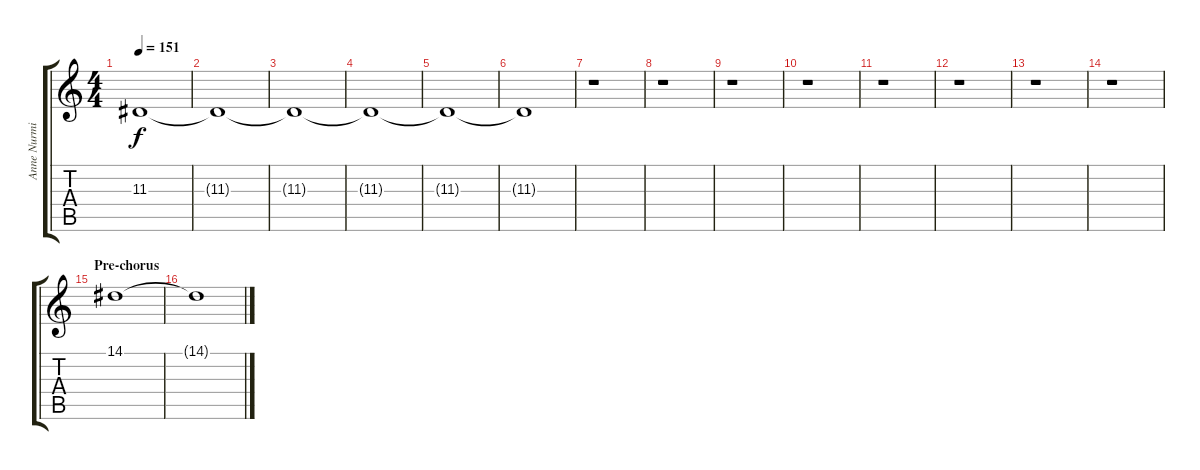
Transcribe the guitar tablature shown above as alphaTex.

\track ("Anne Nurmi" "Anne Nurmi") {instrument pad2warm}
\staff {score tabs}
\tuning (Db4 Ab3 E3 B2 Gb2 Db2) {hide}
\ts (4 4)
\tempo 151
\clef g2
\ks c
11.3{t}.1{dy f} |
11.3{t}.1 |
11.3{t}.1 |
11.3{t}.1 |
11.3{t}.1 |
11.3{t}.1 |
r.1 |
r.1 |
r.1 |
r.1 |
r.1 |
r.1 |
r.1 |
r.1 |
\section ("" "Pre-chorus")
14.1.1 |
14.1{t}.1
